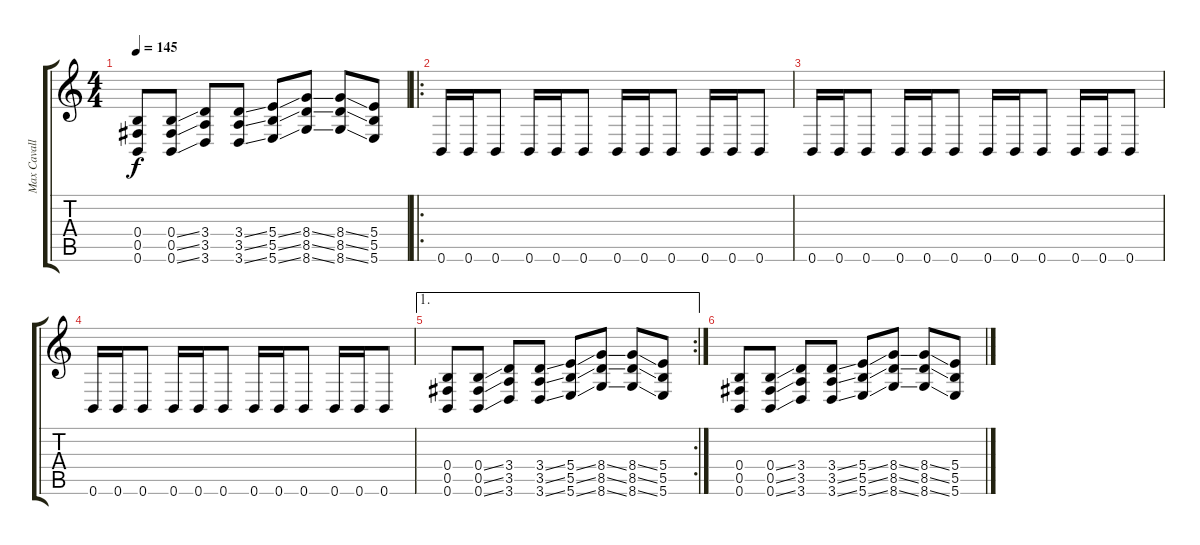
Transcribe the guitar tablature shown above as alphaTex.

\track ("Max Cavallera" "Max Cavall") {instrument distortionguitar}
\staff {score tabs}
\tuning (Db4 Ab3 E3 B2 Gb2 B1) {hide}
\ts (4 4)
\tempo 145
\clef g2
\ks c
(0.4 0.5 0.6).8{dy f} (0.4{ss} 0.5{ss} 0.6{ss}).8 (3.4 3.5 3.6).8 (3.4{ss} 3.5{ss} 3.6{ss}).8 (5.4{ss} 5.5{ss} 5.6{ss}).8 (8.4{ss} 8.5{ss} 8.6{ss}).8 (8.4{ss} 8.5{ss} 8.6{ss}).8 (5.4 5.5 5.6).8 |
\ro
0.6.16 0.6.16 0.6.8 0.6.16 0.6.16 0.6.8 0.6.16 0.6.16 0.6.8 0.6.16 0.6.16 0.6.8 |
0.6.16 0.6.16 0.6.8 0.6.16 0.6.16 0.6.8 0.6.16 0.6.16 0.6.8 0.6.16 0.6.16 0.6.8 |
0.6.16 0.6.16 0.6.8 0.6.16 0.6.16 0.6.8 0.6.16 0.6.16 0.6.8 0.6.16 0.6.16 0.6.8 |
\ae 1
\rc 2
(0.4 0.5 0.6).8 (0.4{ss} 0.5{ss} 0.6{ss}).8 (3.4 3.5 3.6).8 (3.4{ss} 3.5{ss} 3.6{ss}).8 (5.4{ss} 5.5{ss} 5.6{ss}).8 (8.4{ss} 8.5{ss} 8.6{ss}).8 (8.4{ss} 8.5{ss} 8.6{ss}).8 (5.4 5.5 5.6).8 |
(0.4 0.5 0.6).8 (0.4{ss} 0.5{ss} 0.6{ss}).8 (3.4 3.5 3.6).8 (3.4{ss} 3.5{ss} 3.6{ss}).8 (5.4{ss} 5.5{ss} 5.6{ss}).8 (8.4{ss} 8.5{ss} 8.6{ss}).8 (8.4{ss} 8.5{ss} 8.6{ss}).8 (5.4 5.5 5.6).8
